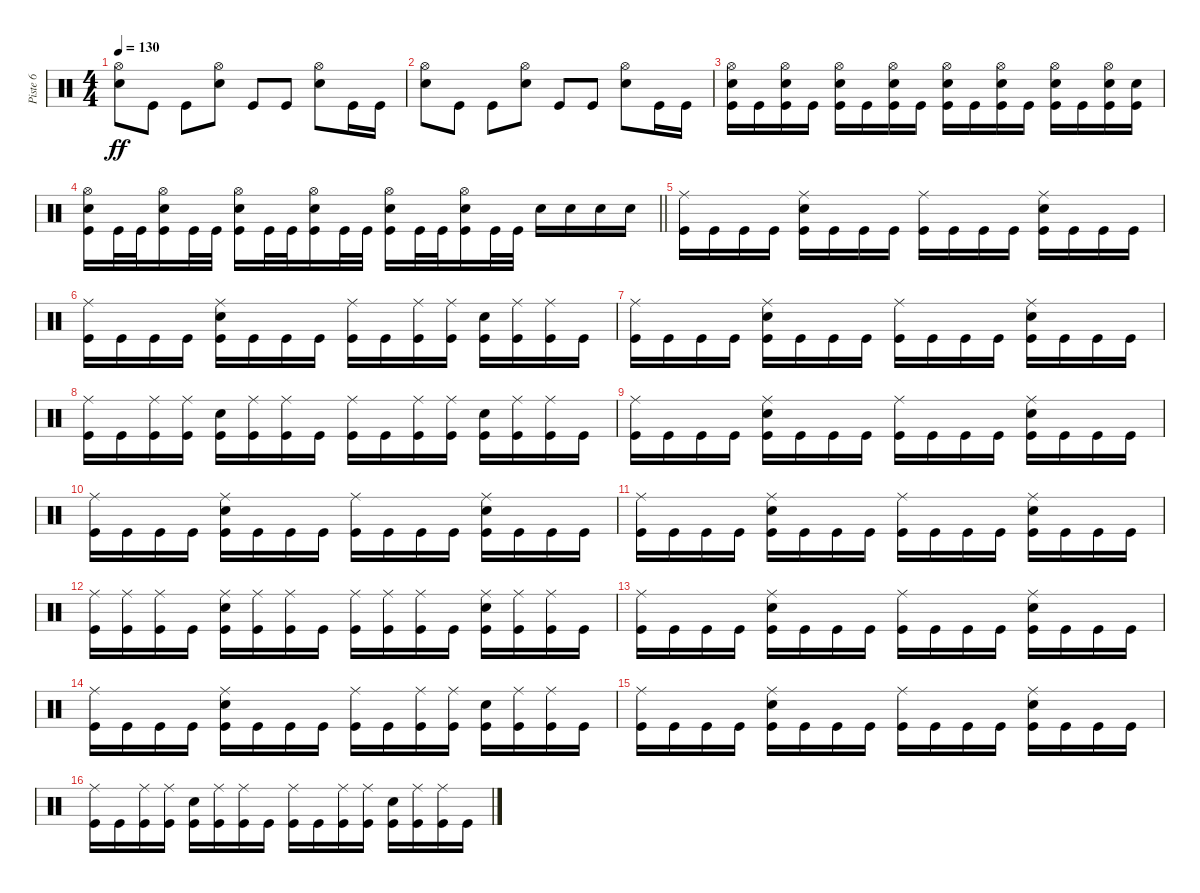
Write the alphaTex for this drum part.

\track ("Piste 6" "Piste 6") {instrument percussion}
\staff {score}
\articulation defaults
\ts (4 4)
\tempo 130
\clef neutral
\ks c
("Hi-Hat (open)" "Snare (hit) 2").8{dy ff} "Kick (hit)".8 "Kick (hit)".8 ("Hi-Hat (open)" "Snare (hit) 2").8 "Kick (hit)".8 "Kick (hit)".8 ("Snare (hit) 2" "Hi-Hat (open)").8 "Kick (hit)".16 "Kick (hit)".16 |
("Hi-Hat (open)" "Snare (hit) 2").8 "Kick (hit)".8 "Kick (hit)".8 ("Hi-Hat (open)" "Snare (hit) 2").8 "Kick (hit)".8 "Kick (hit)".8 ("Snare (hit) 2" "Hi-Hat (open)").8 "Kick (hit)".16 "Kick (hit)".16 |
("Hi-Hat (open)" "Snare (hit) 2" "Kick (hit)").16 "Kick (hit)".16 ("Hi-Hat (open)" "Snare (hit) 2" "Kick (hit)").16 "Kick (hit)".16 ("Hi-Hat (open)" "Snare (hit) 2" "Kick (hit)").16 "Kick (hit)".16 ("Hi-Hat (open)" "Snare (hit) 2" "Kick (hit)").16 "Kick (hit)".16 ("Hi-Hat (open)" "Snare (hit) 2" "Kick (hit)").16 "Kick (hit)".16 ("Hi-Hat (open)" "Snare (hit) 2" "Kick (hit)").16 "Kick (hit)".16 ("Hi-Hat (open)" "Snare (hit) 2" "Kick (hit)").16 "Kick (hit)".16 ("Hi-Hat (open)" "Snare (hit) 2" "Kick (hit)").16 ("Snare (hit) 2" "Kick (hit)").16 |
\barLineRight lightlight
("Hi-Hat (open)" "Snare (hit) 2" "Kick (hit)").16 "Kick (hit)".32 "Kick (hit)".32 ("Hi-Hat (open)" "Snare (hit) 2" "Kick (hit)").16 "Kick (hit)".32 "Kick (hit)".32 ("Hi-Hat (open)" "Snare (hit) 2" "Kick (hit)").16 "Kick (hit)".32 "Kick (hit)".32 ("Hi-Hat (open)" "Snare (hit) 2" "Kick (hit)").16 "Kick (hit)".32 "Kick (hit)".32 ("Hi-Hat (open)" "Snare (hit) 2" "Kick (hit)").16 "Kick (hit)".32 "Kick (hit)".32 ("Hi-Hat (open)" "Snare (hit) 2" "Kick (hit)").16 "Kick (hit)".32 "Kick (hit)".32 "Snare (hit) 2".16 "Snare (hit) 2".16 "Snare (hit) 2".16 "Snare (hit) 2".16 |
("Ride (middle)" "Kick (hit)").16 "Kick (hit)".16 "Kick (hit)".16 "Kick (hit)".16 ("Snare (hit) 2" "Ride (middle)" "Kick (hit)").16 "Kick (hit)".16 "Kick (hit)".16 "Kick (hit)".16 ("Ride (middle)" "Kick (hit)").16 "Kick (hit)".16 "Kick (hit)".16 "Kick (hit)".16 ("Snare (hit) 2" "Ride (middle)" "Kick (hit)").16 "Kick (hit)".16 "Kick (hit)".16 "Kick (hit)".16 |
("Ride (middle)" "Kick (hit)").16 "Kick (hit)".16 "Kick (hit)".16 "Kick (hit)".16 ("Snare (hit) 2" "Ride (middle)" "Kick (hit)").16 "Kick (hit)".16 "Kick (hit)".16 "Kick (hit)".16 ("Ride (middle)" "Kick (hit)").16 "Kick (hit)".16 ("Ride (middle)" "Kick (hit)").16 ("Ride (middle)" "Kick (hit)").16 ("Snare (hit) 2" "Kick (hit)").16 ("Ride (middle)" "Kick (hit)").16 ("Ride (middle)" "Kick (hit)").16 "Kick (hit)".16 |
("Ride (middle)" "Kick (hit)").16 "Kick (hit)".16 "Kick (hit)".16 "Kick (hit)".16 ("Snare (hit) 2" "Ride (middle)" "Kick (hit)").16 "Kick (hit)".16 "Kick (hit)".16 "Kick (hit)".16 ("Ride (middle)" "Kick (hit)").16 "Kick (hit)".16 "Kick (hit)".16 "Kick (hit)".16 ("Snare (hit) 2" "Ride (middle)" "Kick (hit)").16 "Kick (hit)".16 "Kick (hit)".16 "Kick (hit)".16 |
("Ride (middle)" "Kick (hit)").16 "Kick (hit)".16 ("Ride (middle)" "Kick (hit)").16 ("Ride (middle)" "Kick (hit)").16 ("Snare (hit) 2" "Kick (hit)").16 ("Ride (middle)" "Kick (hit)").16 ("Ride (middle)" "Kick (hit)").16 "Kick (hit)".16 ("Ride (middle)" "Kick (hit)").16 "Kick (hit)".16 ("Ride (middle)" "Kick (hit)").16 ("Ride (middle)" "Kick (hit)").16 ("Snare (hit) 2" "Kick (hit)").16 ("Ride (middle)" "Kick (hit)").16 ("Ride (middle)" "Kick (hit)").16 "Kick (hit)".16 |
("Ride (middle)" "Kick (hit)").16 "Kick (hit)".16 "Kick (hit)".16 "Kick (hit)".16 ("Snare (hit) 2" "Ride (middle)" "Kick (hit)").16 "Kick (hit)".16 "Kick (hit)".16 "Kick (hit)".16 ("Ride (middle)" "Kick (hit)").16 "Kick (hit)".16 "Kick (hit)".16 "Kick (hit)".16 ("Snare (hit) 2" "Ride (middle)" "Kick (hit)").16 "Kick (hit)".16 "Kick (hit)".16 "Kick (hit)".16 |
("Ride (middle)" "Kick (hit)").16 "Kick (hit)".16 "Kick (hit)".16 "Kick (hit)".16 ("Snare (hit) 2" "Ride (middle)" "Kick (hit)").16 "Kick (hit)".16 "Kick (hit)".16 "Kick (hit)".16 ("Ride (middle)" "Kick (hit)").16 "Kick (hit)".16 "Kick (hit)".16 "Kick (hit)".16 ("Snare (hit) 2" "Ride (middle)" "Kick (hit)").16 "Kick (hit)".16 "Kick (hit)".16 "Kick (hit)".16 |
("Ride (middle)" "Kick (hit)").16 "Kick (hit)".16 "Kick (hit)".16 "Kick (hit)".16 ("Snare (hit) 2" "Ride (middle)" "Kick (hit)").16 "Kick (hit)".16 "Kick (hit)".16 "Kick (hit)".16 ("Ride (middle)" "Kick (hit)").16 "Kick (hit)".16 "Kick (hit)".16 "Kick (hit)".16 ("Snare (hit) 2" "Ride (middle)" "Kick (hit)").16 "Kick (hit)".16 "Kick (hit)".16 "Kick (hit)".16 |
("Ride (middle)" "Kick (hit)").16 ("Ride (middle)" "Kick (hit)").16 ("Ride (middle)" "Kick (hit)").16 "Kick (hit)".16 ("Snare (hit) 2" "Ride (middle)" "Kick (hit)").16 ("Ride (middle)" "Kick (hit)").16 ("Ride (middle)" "Kick (hit)").16 "Kick (hit)".16 ("Ride (middle)" "Kick (hit)").16 ("Ride (middle)" "Kick (hit)").16 ("Ride (middle)" "Kick (hit)").16 "Kick (hit)".16 ("Snare (hit) 2" "Ride (middle)" "Kick (hit)").16 ("Ride (middle)" "Kick (hit)").16 ("Ride (middle)" "Kick (hit)").16 "Kick (hit)".16 |
("Ride (middle)" "Kick (hit)").16 "Kick (hit)".16 "Kick (hit)".16 "Kick (hit)".16 ("Snare (hit) 2" "Ride (middle)" "Kick (hit)").16 "Kick (hit)".16 "Kick (hit)".16 "Kick (hit)".16 ("Ride (middle)" "Kick (hit)").16 "Kick (hit)".16 "Kick (hit)".16 "Kick (hit)".16 ("Snare (hit) 2" "Ride (middle)" "Kick (hit)").16 "Kick (hit)".16 "Kick (hit)".16 "Kick (hit)".16 |
("Ride (middle)" "Kick (hit)").16 "Kick (hit)".16 "Kick (hit)".16 "Kick (hit)".16 ("Snare (hit) 2" "Ride (middle)" "Kick (hit)").16 "Kick (hit)".16 "Kick (hit)".16 "Kick (hit)".16 ("Ride (middle)" "Kick (hit)").16 "Kick (hit)".16 ("Ride (middle)" "Kick (hit)").16 ("Ride (middle)" "Kick (hit)").16 ("Snare (hit) 2" "Kick (hit)").16 ("Ride (middle)" "Kick (hit)").16 ("Ride (middle)" "Kick (hit)").16 "Kick (hit)".16 |
("Ride (middle)" "Kick (hit)").16 "Kick (hit)".16 "Kick (hit)".16 "Kick (hit)".16 ("Snare (hit) 2" "Ride (middle)" "Kick (hit)").16 "Kick (hit)".16 "Kick (hit)".16 "Kick (hit)".16 ("Ride (middle)" "Kick (hit)").16 "Kick (hit)".16 "Kick (hit)".16 "Kick (hit)".16 ("Snare (hit) 2" "Ride (middle)" "Kick (hit)").16 "Kick (hit)".16 "Kick (hit)".16 "Kick (hit)".16 |
("Ride (middle)" "Kick (hit)").16 "Kick (hit)".16 ("Ride (middle)" "Kick (hit)").16 ("Ride (middle)" "Kick (hit)").16 ("Snare (hit) 2" "Kick (hit)").16 ("Ride (middle)" "Kick (hit)").16 ("Ride (middle)" "Kick (hit)").16 "Kick (hit)".16 ("Ride (middle)" "Kick (hit)").16 "Kick (hit)".16 ("Ride (middle)" "Kick (hit)").16 ("Ride (middle)" "Kick (hit)").16 ("Snare (hit) 2" "Kick (hit)").16 ("Ride (middle)" "Kick (hit)").16 ("Ride (middle)" "Kick (hit)").16 "Kick (hit)".16
